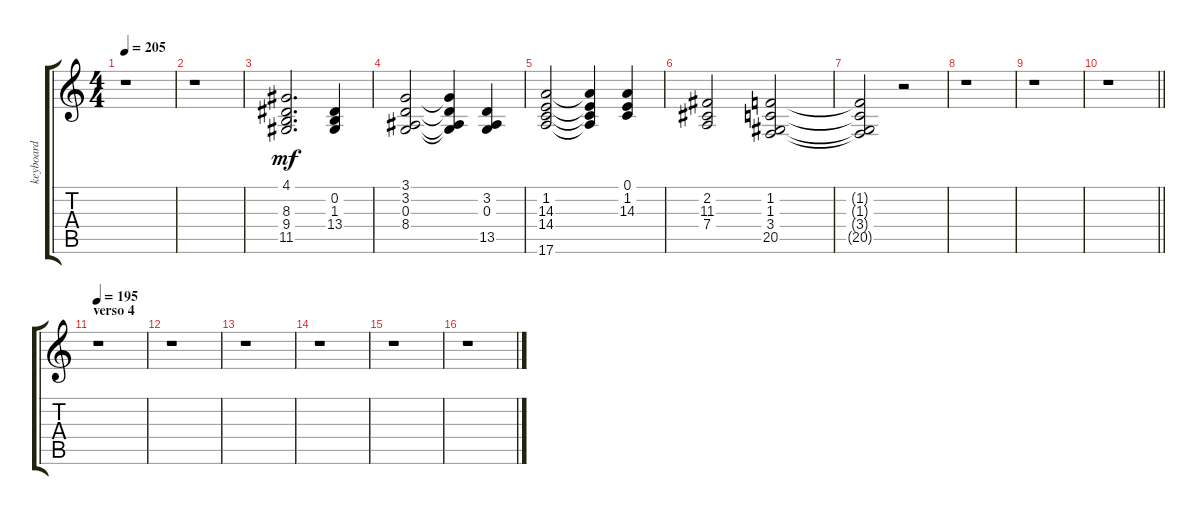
\track ("keyboard" "keyboard") {instrument pad7halo}
\staff {score tabs}
\tuning (E4 B3 G3 D3 A2 E2) {hide}
\ts (4 4)
\tempo 205
\clef g2
\ks c
r.1{dy mf} |
r.1 |
(4.1 8.3 9.4 11.5).2{d} (0.2 1.3 13.4).4 |
(3.1 3.2 0.3 8.4).2 (3.1{t} 3.2{t} 0.3{t} 8.4{t}).4 (3.2 0.3 13.5).4 |
(1.2 14.3 14.4 17.6).2 (1.2{t} 14.3{t} 14.4{t} 17.6{t}).4 (0.1 1.2 14.3).4 |
(2.2 11.3 7.4).2 (1.2 1.3 3.4 20.5).2 |
(1.2{t} 1.3{t} 3.4{t} 20.5{t}).2 r.2 |
r.1 |
r.1 |
\barLineRight lightlight
r.1 |
\section ("" "verso 4")
\tempo 195
r.1 |
r.1 |
r.1 |
r.1 |
r.1 |
r.1
